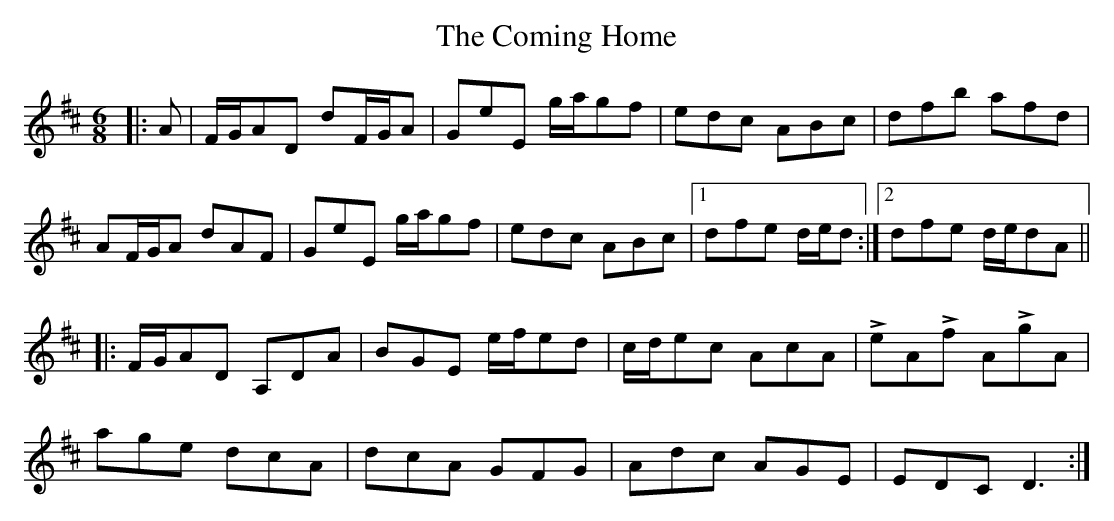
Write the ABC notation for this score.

X:1
T: The Coming Home
M: 6/8
L: 1/8
K: Dmaj
|: A | F/G/AD dF/G/A | GeE g/a/gf | edc ABc | dfb afd |
AF/G/A dAF | GeE g/a/gf | edc ABc |1 dfe d/e/d :|2 dfe d/e/dA||
|:F/G/AD A,DA | BGE e/f/ed | c/d/ec AcA | !accent!eA!accent!f A!accent!gA |
age dcA | dcA GFG |Adc AGE | EDC D3 :|
